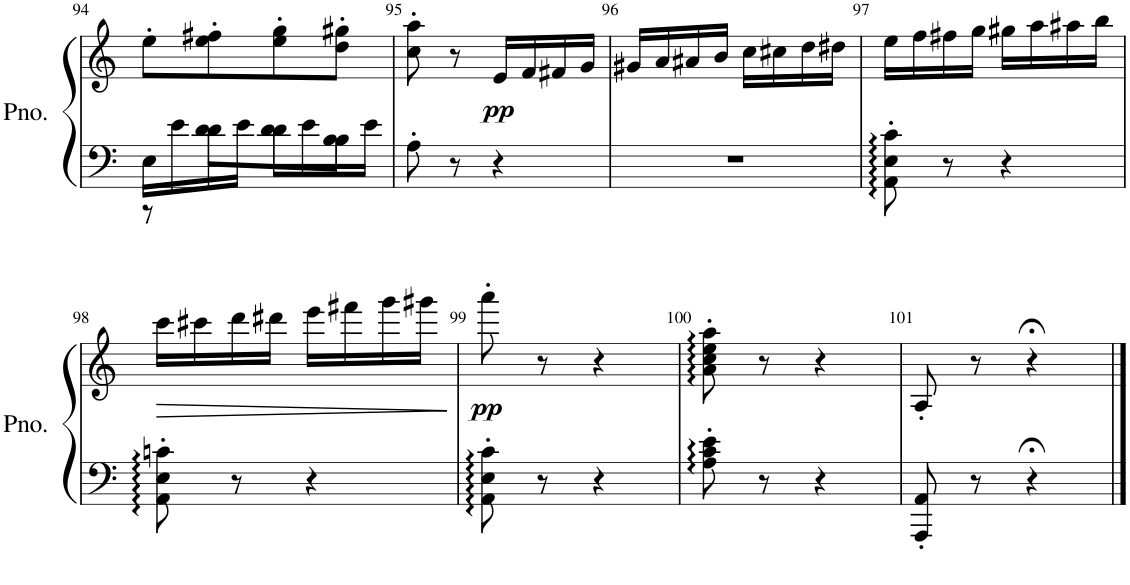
**kern	**kern	**dynam
*part1	*part1	*part1
*staff2	*staff1	*staff1/2
*I"Piano	*	*
*I'Pno.	*	*
!!LO:PB:g=z
*clefF4	*clefG2	*
*k[]	*k[]	*
*M2/4	*M2/4	*
=94	=94	=94
*^	*	*
16E\LL	8r	8ee'\L	.
16e\	.	.	.
16d\	8d\L	8ee\' 8ff#X\'	.
16e\JJ	.	.	.
16d\LL	8d\	8ee\' 8gg\'	.
16e\	.	.	.
16B\	8B\J	8dd\' 8gg#X\'J	.
16e\JJ	.	.	.
*v	*v	*	*
=95	=95	=95
8A'\	8cc\' 8aa\'	.
8r	8r	.
!	!	!LO:DY:b
4r	16e/LL	pp
.	16f/	.
.	16f#X/	.
.	16g/JJ	.
=96	=96	=96
2r	16g#X/LL	.
.	16a/	.
.	16a#X/	.
.	16b/JJ	.
.	16cc\LL	.
.	16cc#X\	.
.	16dd\	.
.	16dd#X\JJ	.
=97	=97	=97
8AA\' 8E\' 8c\'	16ee\LL	.
.	16ff\	.
8r	16ff#X\	.
.	16gg\JJ	.
4r	16gg#X\LL	.
.	16aa\	.
.	16aa#X\	.
.	16bb\JJ	.
!!LO:LB:g=z
=98	=98	=98
!	!	!LO:HP:b
8AA\' 8E\' 8cn\'	16ccc\LL	>
.	16ccc#X\	.
8r	16ddd\	.
.	16ddd#X\JJ	.
4r	16eee\LL	.
.	16fff#X\	.
.	16ggg\	.
.	16ggg#X\JJ	.
.	.	]
=99	=99	=99
!	!	!LO:DY:b
8AA\' 8E\' 8c\'	8aaa'\	pp
8r	8r	.
4r	4r	.
=100	=100	=100
8A\:' 8c\:' 8e\:'	8a\' 8cc\' 8ee\' 8aa\'	.
8r	8r	.
4r	4r	.
=101	=101	=101
8AAA/' 8AA/'	8A'/	.
8r	8r	.
4r;<	4r;<	.
==	==	==
*-	*-	*-
